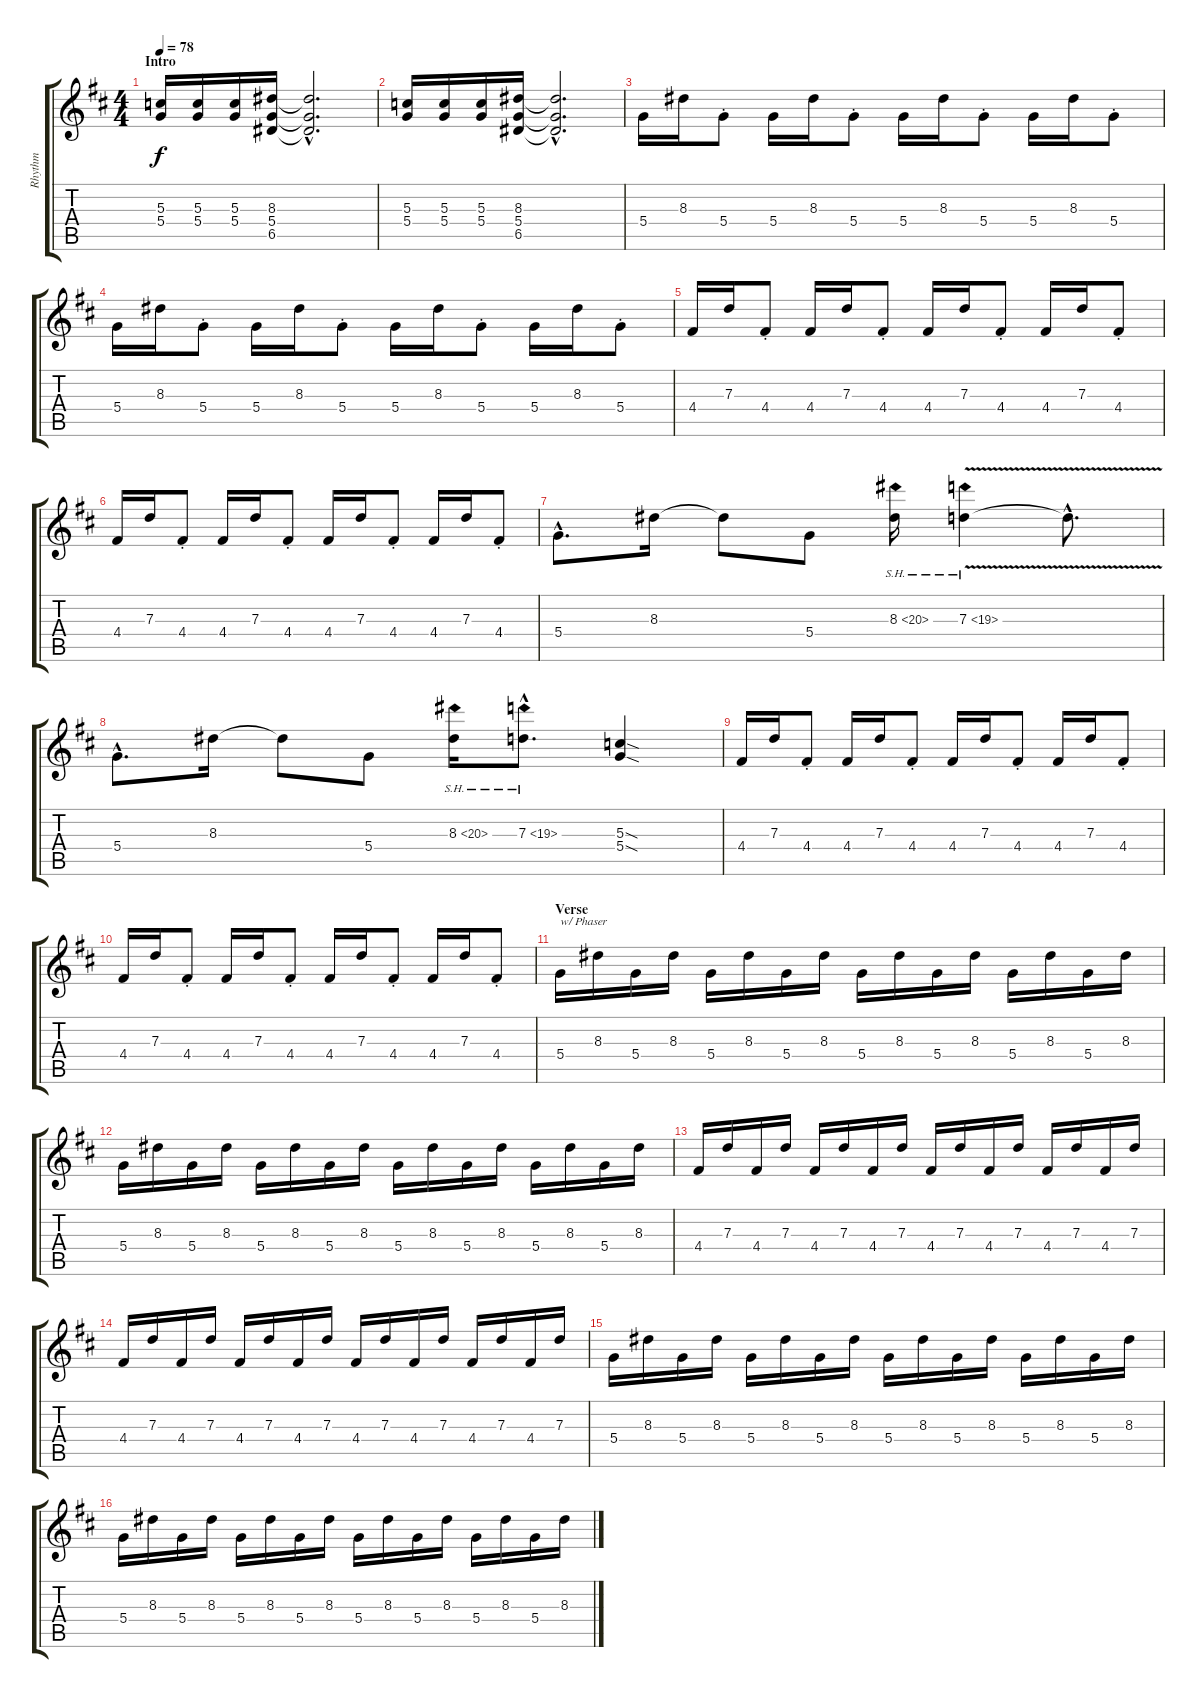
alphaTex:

\track ("Rhythm" "Rhythm") {instrument distortionguitar}
\staff {score tabs}
\tuning (E4 B3 G3 D3 A2 D2) {hide}
\ts (4 4)
\section ("" "Intro")
\tempo 78
\clef g2
\ks d
(5.3 5.4).16{dy f instrument distortionguitar} (5.3 5.4).16 (5.3 5.4).16 (8.3 5.4 6.5).16 (8.3{hac t} 5.4{hac t} 6.5{hac t}).2{d} |
(5.3 5.4).16 (5.3 5.4).16 (5.3 5.4).16 (8.3 5.4 6.5).16 (8.3{hac t} 5.4{hac t} 6.5{hac t}).2{d} |
5.4.16 8.3.16 5.4{st}.8 5.4.16 8.3.16 5.4{st}.8 5.4.16 8.3.16 5.4{st}.8 5.4.16 8.3.16 5.4{st}.8 |
5.4.16 8.3.16 5.4{st}.8 5.4.16 8.3.16 5.4{st}.8 5.4.16 8.3.16 5.4{st}.8 5.4.16 8.3.16 5.4{st}.8 |
4.4.16 7.3.16 4.4{st}.8 4.4.16 7.3.16 4.4{st}.8 4.4.16 7.3.16 4.4{st}.8 4.4.16 7.3.16 4.4{st}.8 |
4.4.16 7.3.16 4.4{st}.8 4.4.16 7.3.16 4.4{st}.8 4.4.16 7.3.16 4.4{st}.8 4.4.16 7.3.16 4.4{st}.8 |
5.4{hac}.8{d} 8.3.16 8.3{t}.8 5.4.8 8.3{sh 12}.16 7.3{sh 12 v}.4 7.3{hac t}.8{d} |
5.4{hac}.8{d} 8.3.16 8.3{t}.8 5.4.8 8.3{sh 12}.16 7.3{sh 12 hac}.8{d} (5.3{sod} 5.4{sod}).4 |
4.4.16 7.3.16 4.4{st}.8 4.4.16 7.3.16 4.4{st}.8 4.4.16 7.3.16 4.4{st}.8 4.4.16 7.3.16 4.4{st}.8 |
4.4.16 7.3.16 4.4{st}.8 4.4.16 7.3.16 4.4{st}.8 4.4.16 7.3.16 4.4{st}.8 4.4.16 7.3.16 4.4{st}.8 |
\section ("" "Verse")
5.4.16{txt "w/ Phaser" volume 9 instrument ocarina} 8.3.16 5.4.16 8.3.16 5.4.16 8.3.16 5.4.16 8.3.16 5.4.16 8.3.16 5.4.16 8.3.16 5.4.16 8.3.16 5.4.16 8.3.16 |
5.4.16 8.3.16 5.4.16 8.3.16 5.4.16 8.3.16 5.4.16 8.3.16 5.4.16 8.3.16 5.4.16 8.3.16 5.4.16 8.3.16 5.4.16 8.3.16 |
4.4.16 7.3.16 4.4.16 7.3.16 4.4.16 7.3.16 4.4.16 7.3.16 4.4.16 7.3.16 4.4.16 7.3.16 4.4.16 7.3.16 4.4.16 7.3.16 |
4.4.16 7.3.16 4.4.16 7.3.16 4.4.16 7.3.16 4.4.16 7.3.16 4.4.16 7.3.16 4.4.16 7.3.16 4.4.16 7.3.16 4.4.16 7.3.16 |
5.4.16 8.3.16 5.4.16 8.3.16 5.4.16 8.3.16 5.4.16 8.3.16 5.4.16 8.3.16 5.4.16 8.3.16 5.4.16 8.3.16 5.4.16 8.3.16 |
5.4.16 8.3.16 5.4.16 8.3.16 5.4.16 8.3.16 5.4.16 8.3.16 5.4.16 8.3.16 5.4.16 8.3.16 5.4.16 8.3.16 5.4.16 8.3.16
